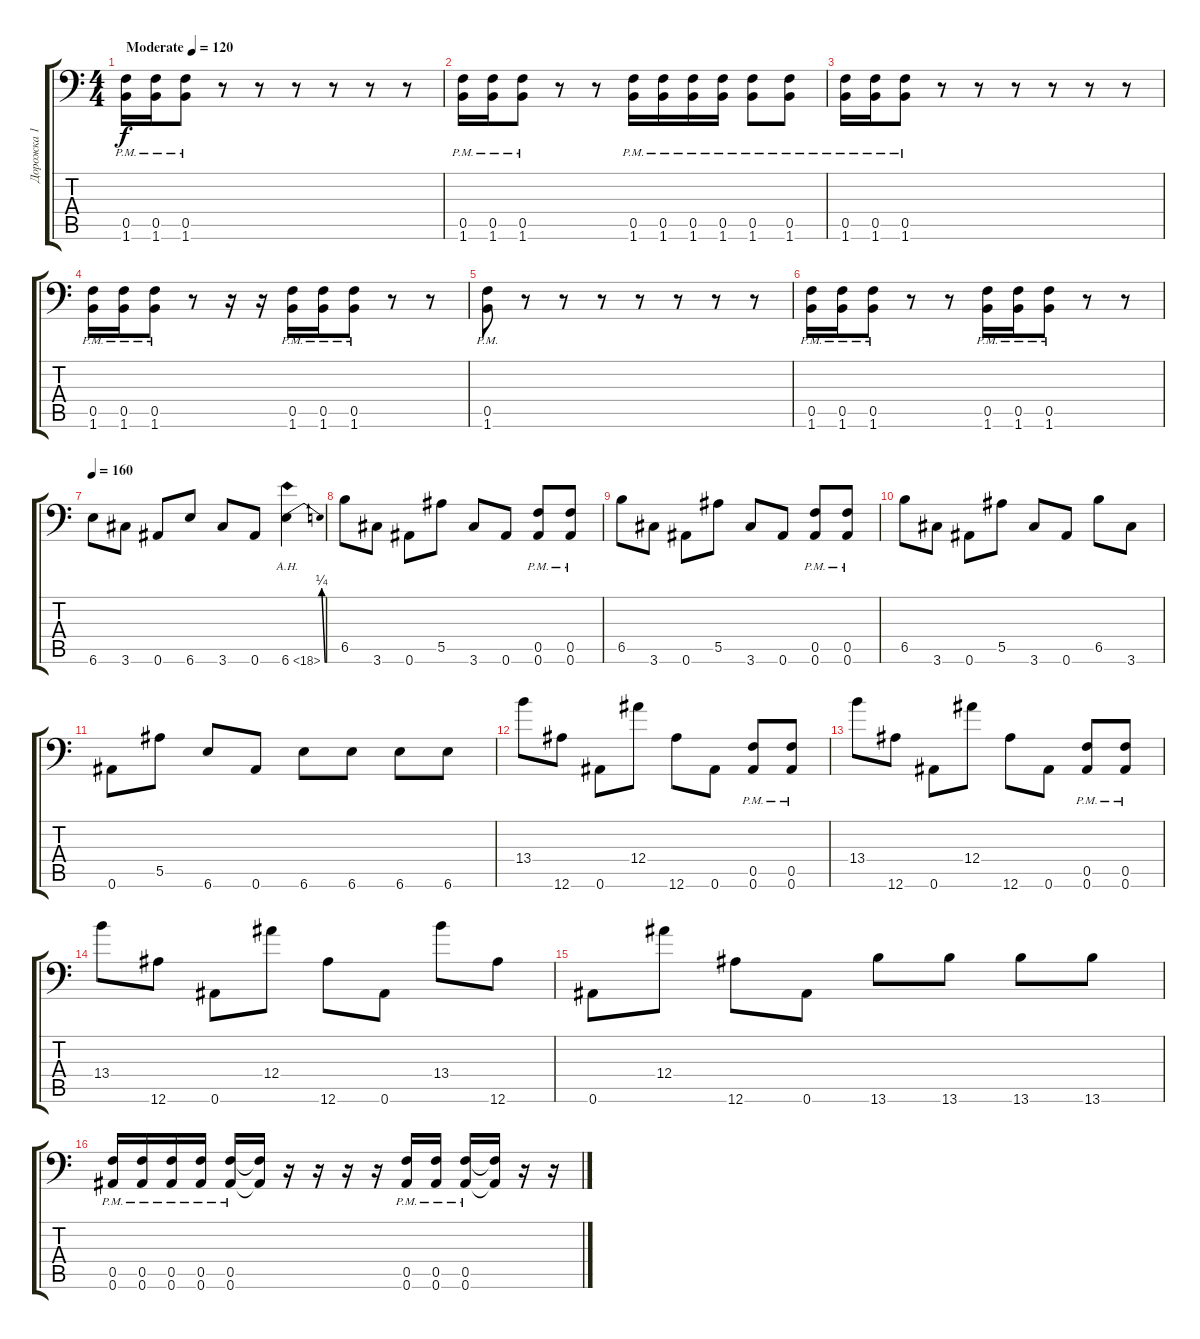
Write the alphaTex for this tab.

\track ("Дорожка 1" "Дорожка 1") {instrument distortionguitar}
\staff {score tabs}
\tuning (C4 G3 Eb3 Bb2 F2 Bb1) {hide}
\ts (4 4)
\tempo (120 "Moderate")
\clef f4
\ks c
(0.5{pm} 1.6{pm}).16{dy f instrument distortionguitar} (0.5{pm} 1.6{pm}).16 (0.5{pm} 1.6{pm}).8 r.8 r.8 r.8 r.8 r.8 r.8 |
(0.5{pm} 1.6{pm}).16 (0.5{pm} 1.6{pm}).16 (0.5{pm} 1.6{pm}).8 r.8 r.8 (0.5{pm} 1.6{pm}).16 (0.5{pm} 1.6{pm}).16 (0.5{pm} 1.6{pm}).16 (0.5{pm} 1.6{pm}).16 (0.5{pm} 1.6{pm}).8 (0.5{pm} 1.6{pm}).8 |
(0.5{pm} 1.6{pm}).16 (0.5{pm} 1.6{pm}).16 (0.5{pm} 1.6{pm}).8 r.8 r.8 r.8 r.8 r.8 r.8 |
(0.5{pm} 1.6{pm}).16 (0.5{pm} 1.6{pm}).16 (0.5{pm} 1.6{pm}).8 r.8 r.16 r.16 (0.5{pm} 1.6{pm}).16 (0.5{pm} 1.6{pm}).16 (0.5{pm} 1.6{pm}).8 r.8 r.8 |
(0.5{pm} 1.6{pm}).8 r.8 r.8 r.8 r.8 r.8 r.8 r.8 |
(0.5{pm} 1.6{pm}).16 (0.5{pm} 1.6{pm}).16 (0.5{pm} 1.6{pm}).8 r.8 r.8 (0.5{pm} 1.6{pm}).16 (0.5{pm} 1.6{pm}).16 (0.5{pm} 1.6{pm}).8 r.8 r.8 |
\tempo 160
6.6.8 3.6.8 0.6.8 6.6.8 3.6.8 0.6.8 6.6{be (bend 0 0 60 1) ah 12}.4 |
6.5.8 3.6.8 0.6.8 5.5.8 3.6.8 0.6.8 (0.5{pm} 0.6{pm}).8 (0.5{pm} 0.6{pm}).8 |
6.5.8 3.6.8 0.6.8 5.5.8 3.6.8 0.6.8 (0.5{pm} 0.6{pm}).8 (0.5{pm} 0.6{pm}).8 |
6.5.8 3.6.8 0.6.8 5.5.8 3.6.8 0.6.8 6.5.8 3.6.8 |
0.6.8 5.5.8 6.6.8 0.6.8 6.6.8 6.6.8 6.6.8 6.6.8 |
13.4.8 12.6.8 0.6.8 12.4.8 12.6.8 0.6.8 (0.5{pm} 0.6{pm}).8 (0.5{pm} 0.6{pm}).8 |
13.4.8 12.6.8 0.6.8 12.4.8 12.6.8 0.6.8 (0.5{pm} 0.6{pm}).8 (0.5{pm} 0.6{pm}).8 |
13.4.8 12.6.8 0.6.8 12.4.8 12.6.8 0.6.8 13.4.8 12.6.8 |
0.6.8 12.4.8 12.6.8 0.6.8 13.6.8 13.6.8 13.6.8 13.6.8 |
(0.5{pm} 0.6{pm}).16 (0.5{pm} 0.6{pm}).16 (0.5{pm} 0.6{pm}).16 (0.5{pm} 0.6{pm}).16 (0.5{pm} 0.6{pm}).16 (0.5{t} 0.6{t}).16 r.16 r.16 r.16 r.16 (0.5{pm} 0.6{pm}).16 (0.5{pm} 0.6{pm}).16 (0.5{pm} 0.6{pm}).16 (0.5{t} 0.6{t}).16 r.16 r.16
